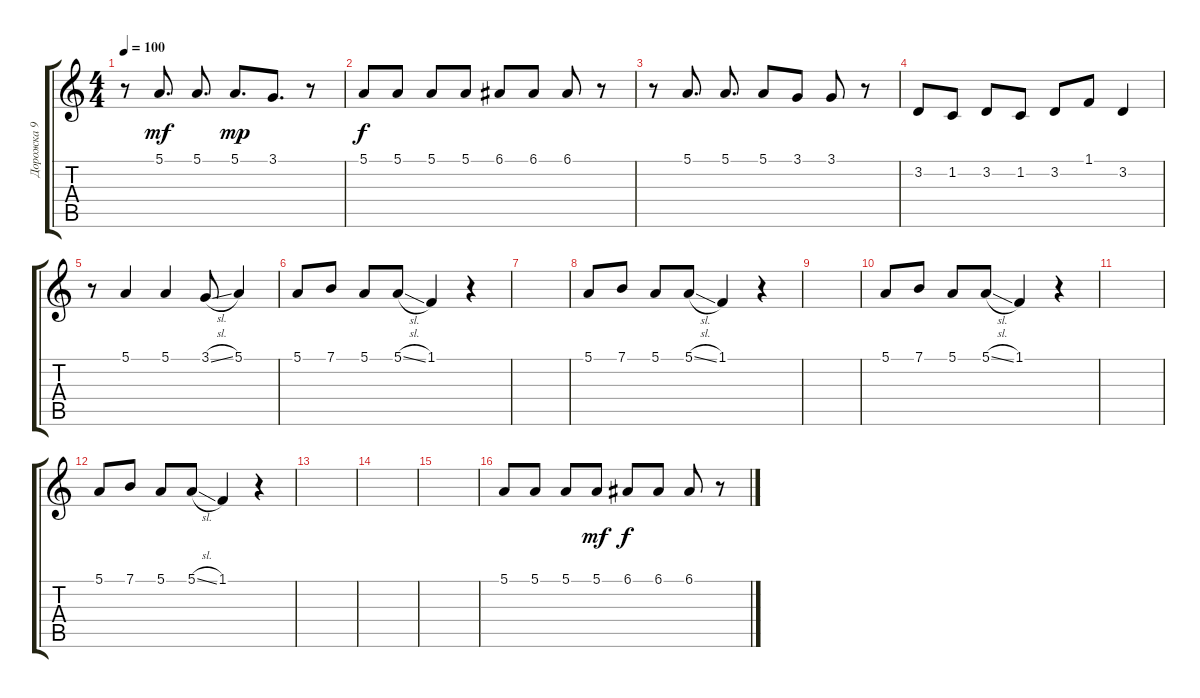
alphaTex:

\track ("Дорожка 9" "Дорожка 9") {instrument lead6voice}
\staff {score tabs}
\tuning (E4 B3 G3 D3 A2 E2) {hide}
\ts (4 4)
\tempo 100
\clef g2
\ks c
r.8{dy f} 5.1.8{d dy mf} 5.1.8{d} 5.1.8{d dy mp} 3.1.8{d} r.8 |
5.1.8{dy f} 5.1.8 5.1.8 5.1.8 6.1.8 6.1.8 6.1.8 r.8 |
r.8 5.1.8{d} 5.1.8{d} 5.1.8 3.1.8 3.1.8 r.8 |
3.2.8 1.2.8 3.2.8 1.2.8 3.2.8 1.1.8 3.2.4 |
r.8 5.1.4 5.1.4 3.1{sl}.8 5.1.4 |
5.1.8 7.1.8 5.1.8 5.1{sl}.8 1.1.4 r.4 |
|
5.1.8 7.1.8 5.1.8 5.1{sl}.8 1.1.4 r.4 |
|
5.1.8 7.1.8 5.1.8 5.1{sl}.8 1.1.4 r.4 |
|
5.1.8 7.1.8 5.1.8 5.1{sl}.8 1.1.4 r.4 |
|
|
|
5.1.8 5.1.8 5.1.8 5.1.8{dy mf} 6.1.8{dy f} 6.1.8 6.1.8 r.8
